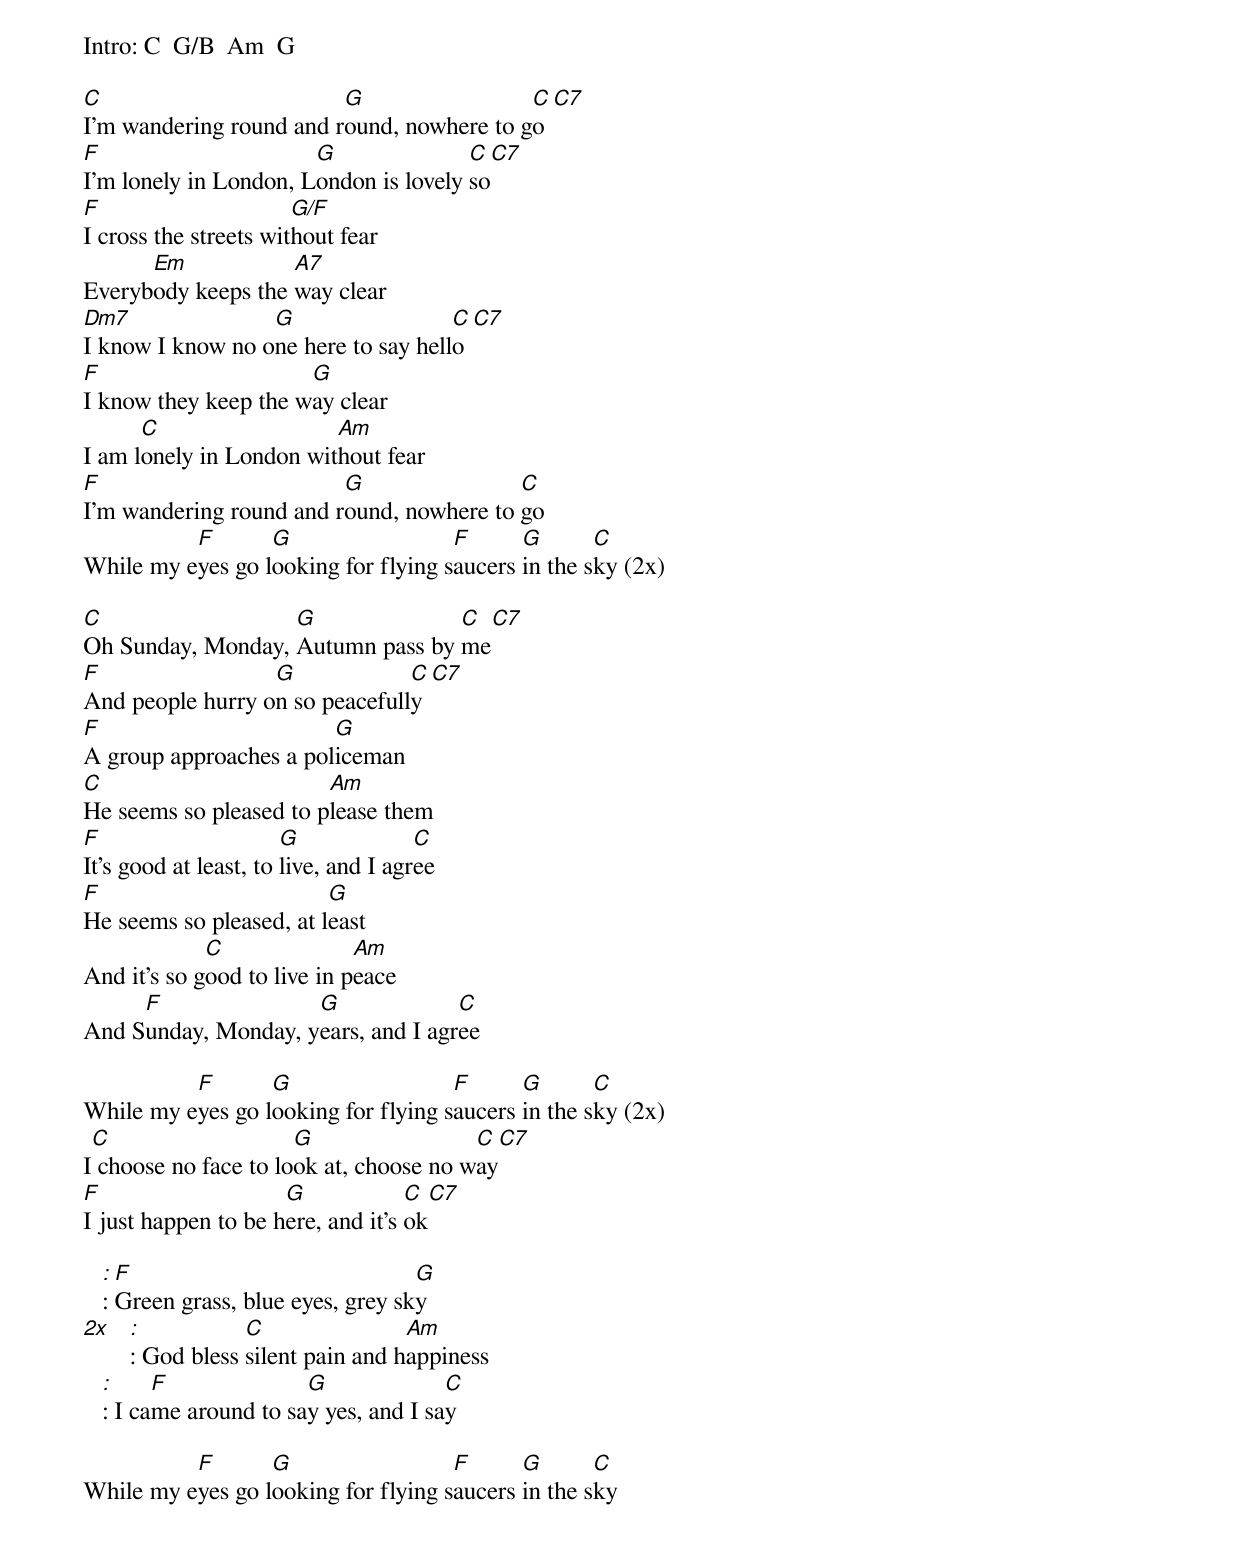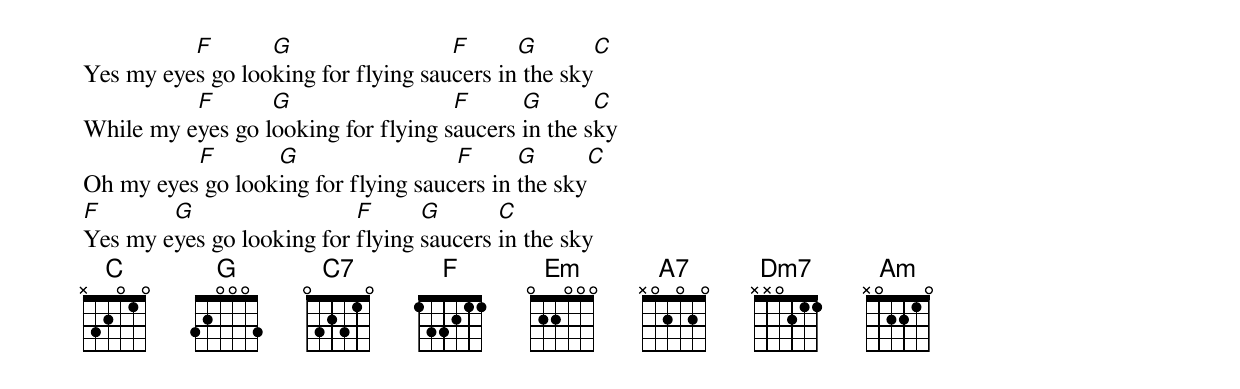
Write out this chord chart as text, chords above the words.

Intro: C  G/B  Am  G

C                        G                 C  C7
I'm wandering round and round, nowhere to go
F                      G               C   C7
I'm lonely in London, London is lovely so
F                      G/F
I cross the streets without fear
      Em            A7
Everybody keeps the way clear
Dm7               G                  C   C7
I know I know no one here to say hello
F                     G
I know they keep the way clear
      C                  Am
I am lonely in London without fear
F                        G                C
I'm wandering round and round, nowhere to go
          F       G                  F      G       C
While my eyes go looking for flying saucers in the sky (2x)

C                  G              C   C7
Oh Sunday, Monday, Autumn pass by me
F                 G             C   C7
And people hurry on so peacefully
F                       G
A group approaches a policeman
C                       Am
He seems so pleased to please them
F                      G              C
It's good at least, to live, and I agree
F                        G
He seems so pleased, at least
             C               Am
And it's so good to live in peace
     F               G              C
And Sunday, Monday, years, and I agree

          F       G                  F      G       C
While my eyes go looking for flying saucers in the sky (2x)
 C                    G                 C   C7
I choose no face to look at, choose no way
F                    G             C  C7
I just happen to be here, and it's ok

   : F                              G
   : Green grass, blue eyes, grey sky
2x :           C                Am
   : God bless silent pain and happiness
   :     F              G              C
   : I came around to say yes, and I say

          F       G                  F      G       C
While my eyes go looking for flying saucers in the sky
          F       G                  F      G       C
Yes my eyes go looking for flying saucers in the sky
          F       G                  F      G       C
While my eyes go looking for flying saucers in the sky
          F       G                  F      G       C
Oh my eyes go looking for flying saucers in the sky
F       G                  F      G       C
Yes my eyes go looking for flying saucers in the sky
